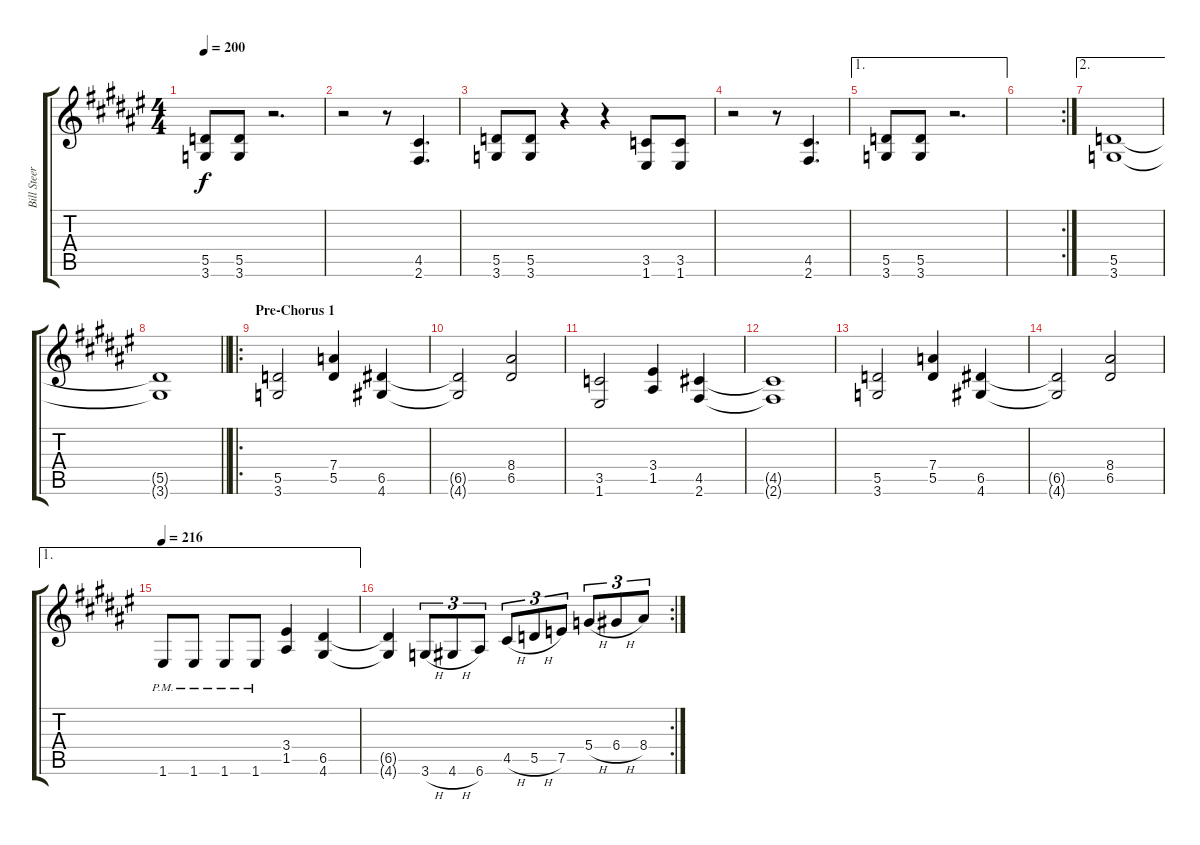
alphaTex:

\track ("Bill Steer" "Bill Steer") {instrument distortionguitar}
\staff {score tabs}
\tuning (E4 B3 G3 D3 A2 E2) {hide}
\ts (4 4)
\tempo 200
\clef g2
\ks f#
(5.5 3.6).8{dy f} (5.5 3.6).8 r.2{d} |
r.2 r.8 (4.5 2.6).4{d} |
(5.5 3.6).8 (5.5 3.6).8 r.4 r.4 (3.5 1.6).8 (3.5 1.6).8 |
r.2 r.8 (4.5 2.6).4{d} |
\ae 1
(5.5 3.6).8 (5.5 3.6).8 r.2{d} |
\rc 2
|
\ae 2
(5.5 3.6).1 |
\barLineRight lightlight
(5.5{t} 3.6{t}).1 |
\ro
\section ("" "Pre-Chorus 1")
(5.5 3.6).2 (7.4 5.5).4 (6.5 4.6).4 |
(6.5{t} 4.6{t}).2 (8.4 6.5).2 |
(3.5 1.6).2 (3.4 1.5).4 (4.5 2.6).4 |
(4.5{t} 2.6{t}).1 |
(5.5 3.6).2 (7.4 5.5).4 (6.5 4.6).4 |
(6.5{t} 4.6{t}).2 (8.4 6.5).2 |
\ae 1
\tempo 216
1.6{pm}.8 1.6{pm}.8 1.6{pm}.8 1.6{pm}.8 (3.4 1.5).4 (6.5 4.6).4 |
\rc 2
(6.5{t} 4.6{t}).4 3.6{h}.8{tu (3 2)} 4.6{h}.8{tu (3 2)} 6.6.8{tu (3 2)} 4.5{h}.8{tu (3 2)} 5.5{h}.8{tu (3 2)} 7.5.8{tu (3 2)} 5.4{h}.8{tu (3 2)} 6.4{h}.8{tu (3 2)} 8.4.8{tu (3 2)}
